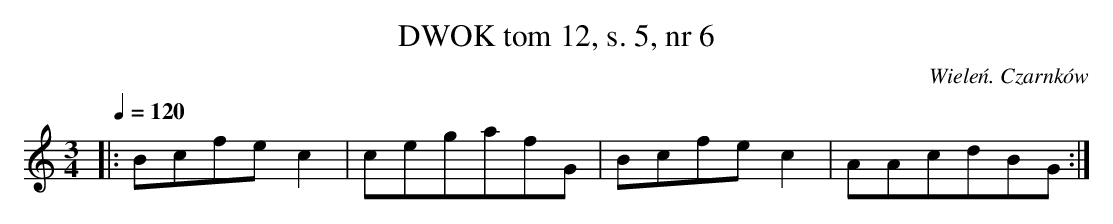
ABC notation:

X:1
T: DWOK tom 12, s. 5, nr 6
O:Wieleń. Czarnków
L:1/8
M:3/4
K:C
Q:1/4=120
|:Bcfec2|cegafG|Bcfec2|AAcdBG:|
